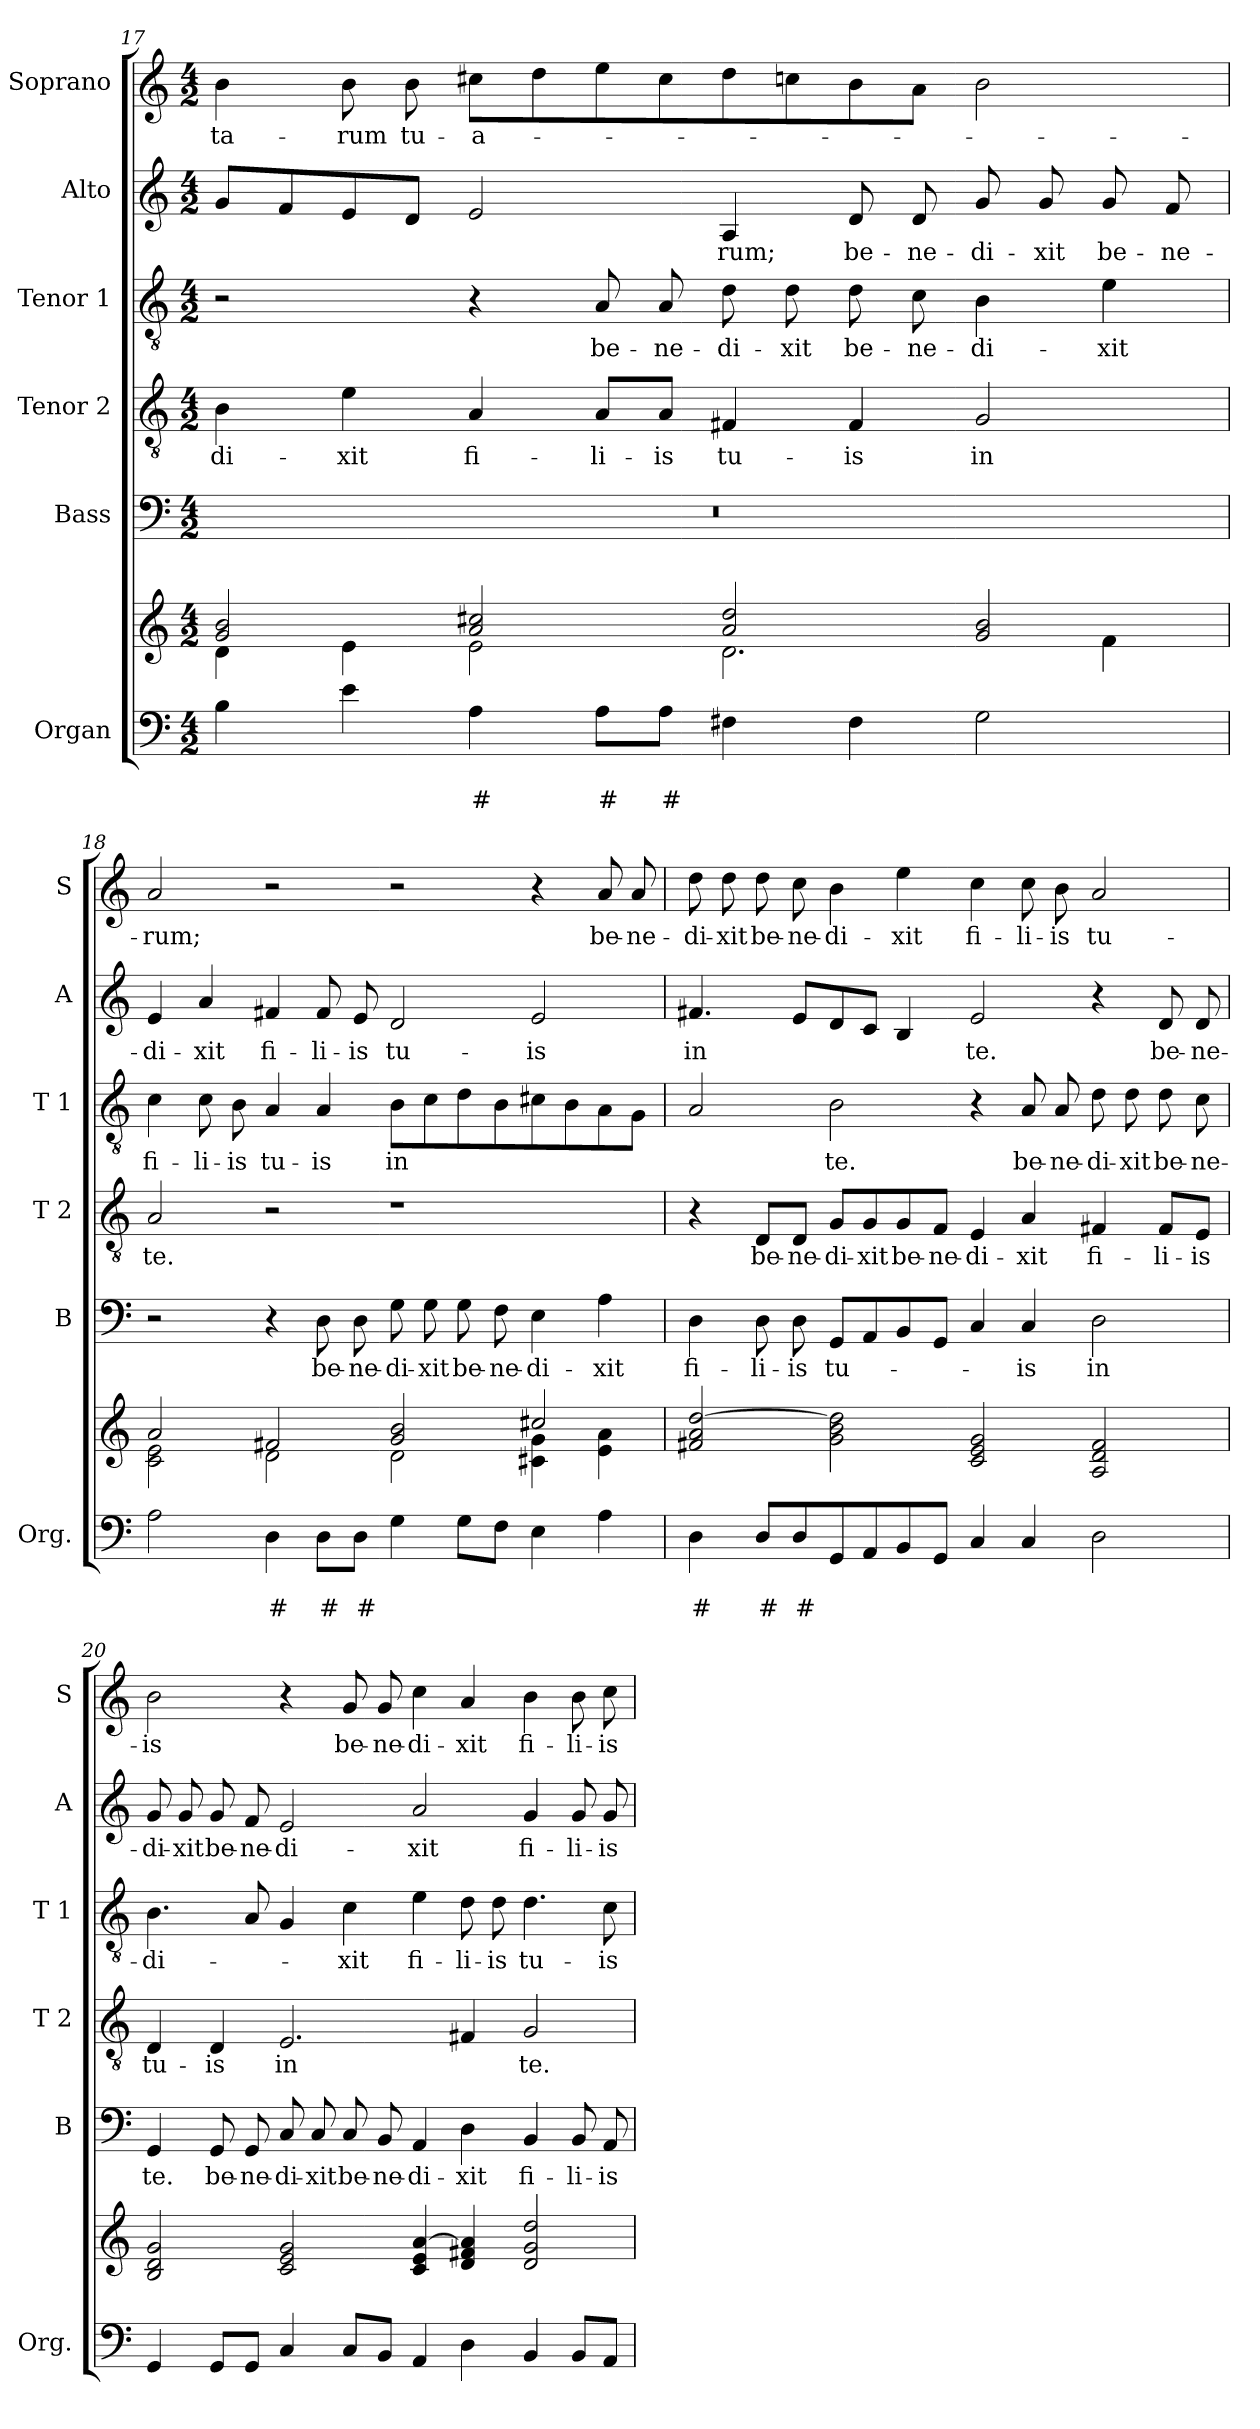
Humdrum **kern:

**kern	**text	**text	**kern	**kern	**text	**kern	**text	**kern	**text	**kern	**text	**kern	**text
*part6	*part6	*part6	*part6	*part5	*part5	*part4	*part4	*part3	*part3	*part2	*part2	*part1	*part1
*staff7	*staff7	*staff7	*staff6	*staff5	*staff5	*staff4	*staff4	*staff3	*staff3	*staff2	*staff2	*staff1	*staff1
*I"Organ	*	*	*	*I"Bass	*	*I"Tenor 2	*	*I"Tenor 1	*	*I"Alto	*	*I"Soprano	*
*I'Org.	*	*	*	*I'B	*	*I'T 2	*	*I'T 1	*	*I'A	*	*I'S	*
!!LO:PB:g=z
*clefF4	*	*	*clefG2	*clefF4	*	*clefGv2	*	*clefGv2	*	*clefG2	*	*clefG2	*
*k[]	*	*	*k[]	*k[]	*	*k[]	*	*k[]	*	*k[]	*	*k[]	*
*C:	*	*	*C:	*C:	*	*C:	*	*C:	*	*C:	*	*C:	*
*M4/2	*	*	*M4/2	*M4/2	*	*M4/2	*	*M4/2	*	*M4/2	*	*M4/2	*
=17	=17	=17	=17	=17	=17	=17	=17	=17	=17	=17	=17	=17	=17
*	*	*	*^	*	*	*	*	*	*	*	*	*	*
!	!	!	!	!	!	!	!	!LO:LY:b	!	!	!	!	!	!LO:LY:b
4B\	.	.	2g!/ 2b!/	4d!\	0r	.	4B\	-di-	2r	.	8g/L	.	4b\	-ta-
.	.	.	.	.	.	.	.	.	.	.	8f/	.	.	.
!	!	!	!	!	!	!	!	!LO:LY:b	!	!	!	!	!	!LO:LY:b
4e\	.	.	.	4e!\	.	.	4e\	-xit	.	.	8e/	.	8b\	-rum
!	!	!	!	!	!	!	!	!	!	!	!	!	!	!LO:LY:b
.	.	.	.	.	.	.	.	.	.	.	8d/J	.	8b\	tu-
!	!	!LO:LY:b	!	!	!	!	!	!LO:LY:b	!	!	!	!	!	!LO:LY:b
4A\	.	#	2a!/ 2cc#X!/	2e!\	.	.	4A/	fi-	4r	.	2e/	.	8cc#X\L	-a-
.	.	.	.	.	.	.	.	.	.	.	.	.	8dd\	.
!	!	!LO:LY:b	!	!	!	!	!	!LO:LY:b	!	!LO:LY:b	!	!	!	!
8A\L	.	#	.	.	.	.	8A/L	-li-	8A/	be-	.	.	8ee\	.
!	!	!LO:LY:b	!	!	!	!	!	!LO:LY:b	!	!LO:LY:b	!	!	!	!
8A\J	.	#	.	.	.	.	8A/J	-is	8A/	-ne-	.	.	8cc#\	.
!	!	!	!	!	!	!	!	!LO:LY:b	!	!LO:LY:b	!	!LO:LY:b	!	!
4F#X\	.	.	2a!/ 2dd!/	2.d!\	.	.	4F#X/	tu-	8d\	-di-	4A/	-rum;	8dd\	.
!	!	!	!	!	!	!	!	!	!	!LO:LY:b	!	!	!	!
.	.	.	.	.	.	.	.	.	8d\	-xit	.	.	8ccn\	.
!	!	!	!	!	!	!	!	!LO:LY:b	!	!LO:LY:b	!	!LO:LY:b	!	!
4F#\	.	.	.	.	.	.	4F#/	-is	8d\	be-	8d/	be-	8b\	.
!	!	!	!	!	!	!	!	!	!	!LO:LY:b	!	!LO:LY:b	!	!
.	.	.	.	.	.	.	.	.	8c\	-ne-	8d/	-ne-	8a\J	.
!	!	!	!	!	!	!	!	!LO:LY:b	!	!LO:LY:b	!	!LO:LY:b	!	!
2G\	.	.	2g!/ 2b!/	.	.	.	2G/	in	4B\	-di-	8g/	-di-	2b\	.
!	!	!	!	!	!	!	!	!	!	!	!	!LO:LY:b	!	!
.	.	.	.	.	.	.	.	.	.	.	8g/	-xit	.	.
!	!	!	!	!	!	!	!	!	!	!LO:LY:b	!	!LO:LY:b	!	!
.	.	.	.	4f!\	.	.	.	.	4e\	-xit	8g/	be-	.	.
!	!	!	!	!	!	!	!	!	!	!	!	!LO:LY:b	!	!
.	.	.	.	.	.	.	.	.	.	.	8f/	-ne-	.	.
=18	=18	=18	=18	=18	=18	=18	=18	=18	=18	=18	=18	=18	=18	=18
!	!	!	!	!	!	!	!	!LO:LY:b	!	!LO:LY:b	!	!LO:LY:b	!	!LO:LY:b
2A\	.	.	2a!/	2c!\ 2e!\	2r	.	2A/	te.	4c\	fi-	4e/	-di-	2a/	-rum;
!	!	!	!	!	!	!	!	!	!	!LO:LY:b	!	!LO:LY:b	!	!
.	.	.	.	.	.	.	.	.	8c\	-li-	4a/	-xit	.	.
!	!	!	!	!	!	!	!	!	!	!LO:LY:b	!	!	!	!
.	.	.	.	.	.	.	.	.	8B\	-is	.	.	.	.
!	!	!LO:LY:b	!	!	!	!	!	!	!	!LO:LY:b	!	!LO:LY:b	!	!
4D\	.	#	2f#X!/	2d!\	4r	.	2r	.	4A/	tu-	4f#X/	fi-	2r	.
!	!	!LO:LY:b	!	!	!	!LO:LY:b	!	!	!	!LO:LY:b	!	!LO:LY:b	!	!
8D\L	.	#	.	.	8D\	be-	.	.	4A/	-is	8f#/	-li-	.	.
!	!	!LO:LY:b	!	!	!	!LO:LY:b	!	!	!	!	!	!LO:LY:b	!	!
8D\J	.	#	.	.	8D\	-ne-	.	.	.	.	8e/	-is	.	.
!	!	!	!	!	!	!LO:LY:b	!	!	!	!LO:LY:b	!	!LO:LY:b	!	!
4G\	.	.	2g!/ 2b!/	2d!\	8G\	-di-	1r	.	8B\L	in	2d/	tu-	2r	.
!	!	!	!	!	!	!LO:LY:b	!	!	!	!	!	!	!	!
.	.	.	.	.	8G\	-xit	.	.	8c\	.	.	.	.	.
!	!	!	!	!	!	!LO:LY:b	!	!	!	!	!	!	!	!
8G\L	.	.	.	.	8G\	be-	.	.	8d\	.	.	.	.	.
!	!	!	!	!	!	!LO:LY:b	!	!	!	!	!	!	!	!
8F\J	.	.	.	.	8F\	-ne-	.	.	8B\	.	.	.	.	.
!	!	!	!	!	!	!LO:LY:b	!	!	!	!	!	!LO:LY:b	!	!
4E\	.	.	2cc#X!/	4c#X!\ 4g!\	4E\	-di-	.	.	8c#X\	.	2e/	-is	4r	.
.	.	.	.	.	.	.	.	.	8B\	.	.	.	.	.
!	!	!	!	!	!	!LO:LY:b	!	!	!	!	!	!	!	!LO:LY:b
4A\	.	.	.	4e!\ 4a!\	4A\	-xit	.	.	8A\	.	.	.	8a/	be-
!	!	!	!	!	!	!	!	!	!	!	!	!	!	!LO:LY:b
.	.	.	.	.	.	.	.	.	8G\J	.	.	.	8a/	-ne-
*	*	*	*v	*v	*	*	*	*	*	*	*	*	*	*
!!LO:LB:g=z
=19	=19	=19	=19	=19	=19	=19	=19	=19	=19	=19	=19	=19	=19
!	!	!LO:LY:b	!	!	!LO:LY:b	!	!	!	!	!	!LO:LY:b	!	!LO:LY:b
4D\	.	#	2f#X!/ 2a!/ [2dd!/	4D\	fi-	4r	.	2A/	.	4.f#X/	in	8dd\	-di-
!	!	!	!	!	!	!	!	!	!	!	!	!	!LO:LY:b
.	.	.	.	.	.	.	.	.	.	.	.	8dd\	-xit
!	!	!LO:LY:b	!	!	!LO:LY:b	!	!LO:LY:b	!	!	!	!	!	!LO:LY:b
8D/L	.	#	.	8D\	-li-	8D/L	be-	.	.	.	.	8dd\	be-
!	!	!LO:LY:b	!	!	!LO:LY:b	!	!LO:LY:b	!	!	!	!	!	!LO:LY:b
8D/	.	#	.	8D\	-is	8D/J	-ne-	.	.	8e/L	.	8cc\	-ne-
!	!	!	!	!	!LO:LY:b	!	!LO:LY:b	!	!LO:LY:b	!	!	!	!LO:LY:b
8GG/	.	.	2g!\ 2b!\ 2dd!\]	8GG/L	tu-	8G/L	-di-	2B\	te.	8d/	.	4b\	-di-
!	!	!	!	!	!	!	!LO:LY:b	!	!	!	!	!	!
8AA/	.	.	.	8AA/	.	8G/	-xit	.	.	8c/J	.	.	.
!	!	!	!	!	!	!	!LO:LY:b	!	!	!	!	!	!LO:LY:b
8BB/	.	.	.	8BB/	.	8G/	be-	.	.	4B/	.	4ee\	-xit
!	!	!	!	!	!	!	!LO:LY:b	!	!	!	!	!	!
8GG/J	.	.	.	8GG/J	.	8F/J	-ne-	.	.	.	.	.	.
!	!	!	!	!	!	!	!LO:LY:b	!	!	!	!LO:LY:b	!	!LO:LY:b
4C/	.	.	2c!/ 2e!/ 2g!/	4C/	.	4E/	-di-	4r	.	2e/	te.	4cc\	fi-
!	!	!	!	!	!LO:LY:b	!	!LO:LY:b	!	!LO:LY:b	!	!	!	!LO:LY:b
4C/	.	.	.	4C/	-is	4A/	-xit	8A/	be-	.	.	8cc\	-li-
!	!	!	!	!	!	!	!	!	!LO:LY:b	!	!	!	!LO:LY:b
.	.	.	.	.	.	.	.	8A/	-ne-	.	.	8b\	-is
!	!	!	!	!	!LO:LY:b	!	!LO:LY:b	!	!LO:LY:b	!	!	!	!LO:LY:b
2D\	.	.	2A!/ 2d!/ 2f#!/	2D\	in	4F#X/	fi-	8d\	-di-	4r	.	2a/	tu-
!	!	!	!	!	!	!	!	!	!LO:LY:b	!	!	!	!
.	.	.	.	.	.	.	.	8d\	-xit	.	.	.	.
!	!	!	!	!	!	!	!LO:LY:b	!	!LO:LY:b	!	!LO:LY:b	!	!
.	.	.	.	.	.	8F#/L	-li-	8d\	be-	8d/	be-	.	.
!	!	!	!	!	!	!	!LO:LY:b	!	!LO:LY:b	!	!LO:LY:b	!	!
.	.	.	.	.	.	8E/J	-is	8c\	-ne-	8d/	-ne-	.	.
=20	=20	=20	=20	=20	=20	=20	=20	=20	=20	=20	=20	=20	=20
!	!	!	!	!	!LO:LY:b	!	!LO:LY:b	!	!LO:LY:b	!	!LO:LY:b	!	!LO:LY:b
4GG/	.	.	2B!/ 2d!/ 2g!/	4GG/	te.	4D/	tu-	4.B\	-di-	8g/	-di-	2b\	-is
!	!	!	!	!	!	!	!	!	!	!	!LO:LY:b	!	!
.	.	.	.	.	.	.	.	.	.	8g/	-xit	.	.
!	!	!	!	!	!LO:LY:b	!	!LO:LY:b	!	!	!	!LO:LY:b	!	!
8GG/L	.	.	.	8GG/	be-	4D/	-is	.	.	8g/	be-	.	.
!	!	!	!	!	!LO:LY:b	!	!	!	!	!	!LO:LY:b	!	!
8GG/J	.	.	.	8GG/	-ne-	.	.	8A/	.	8f/	-ne-	.	.
!	!	!	!	!	!LO:LY:b	!	!LO:LY:b	!	!	!	!LO:LY:b	!	!
4C/	.	.	2c!/ 2e!/ 2g!/	8C/	-di-	2.E/	in	4G/	.	2e/	-di-	4r	.
!	!	!	!	!	!LO:LY:b	!	!	!	!	!	!	!	!
.	.	.	.	8C/	-xit	.	.	.	.	.	.	.	.
!	!	!	!	!	!LO:LY:b	!	!	!	!LO:LY:b	!	!	!	!LO:LY:b
8C/L	.	.	.	8C/	be-	.	.	4c\	-xit	.	.	8g/	be-
!	!	!	!	!	!LO:LY:b	!	!	!	!	!	!	!	!LO:LY:b
8BB/J	.	.	.	8BB/	-ne-	.	.	.	.	.	.	8g/	-ne-
!	!	!	!	!	!LO:LY:b	!	!	!	!LO:LY:b	!	!LO:LY:b	!	!LO:LY:b
4AA/	.	.	4c!/ 4e!/ [4a!/	4AA/	-di-	.	.	4e\	fi-	2a/	-xit	4cc\	-di-
!	!	!	!	!	!LO:LY:b	!	!	!	!LO:LY:b	!	!	!	!LO:LY:b
4D\	.	.	4d!/ 4f#X!/ 4a!/]	4D\	-xit	4F#X/	.	8d\	-li-	.	.	4a/	-xit
!	!	!	!	!	!	!	!	!	!LO:LY:b	!	!	!	!
.	.	.	.	.	.	.	.	8d\	-is	.	.	.	.
!	!	!	!	!	!LO:LY:b	!	!LO:LY:b	!	!LO:LY:b	!	!LO:LY:b	!	!LO:LY:b
4BB/	.	.	2d!/ 2g!/ 2dd!/	4BB/	fi-	2G/	te.	4.d\	tu-	4g/	fi-	4b\	fi-
!	!	!	!	!	!LO:LY:b	!	!	!	!	!	!LO:LY:b	!	!LO:LY:b
8BB/L	.	.	.	8BB/	-li-	.	.	.	.	8g/	-li-	8b\	-li-
!	!	!	!	!	!LO:LY:b	!	!	!	!LO:LY:b	!	!LO:LY:b	!	!LO:LY:b
8AA/J	.	.	.	8AA/	-is	.	.	8c\	-is	8g/	-is	8cc\	-is
=	=	=	=	=	=	=	=	=	=	=	=	=	=
*-	*-	*-	*-	*-	*-	*-	*-	*-	*-	*-	*-	*-	*-
